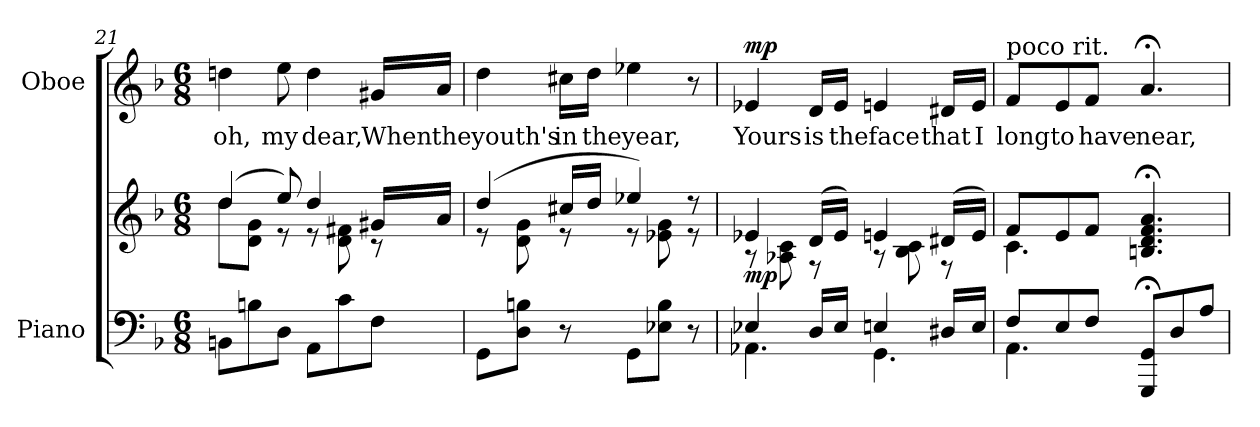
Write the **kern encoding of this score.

**kern	**kern	**dynam	**kern	**text	**dynam
*part2	*part2	*part2	*part1	*part1	*part1
*staff3	*staff2	*staff2/3	*staff1	*staff1	*staff1
*I"Piano	*	*	*I"Oboe	*	*
*I'Pno.	*	*	*I'Ob.	*	*
*clefF4	*clefG2	*	*clefG2	*	*
*k[b-]	*k[b-]	*	*k[b-]	*	*
*M6/8	*M6/8	*	*M6/8	*	*
=21	=21	=21	=21	=21	=21
*	*^	*	*	*	*
!	!	!	!	!	!LO:LY:b	!
8BBn\L	(4dd/	8dd\L	.	4ddn\	oh,	.
8Bn\	.	8d\ 8g\J	.	.	.	.
!	!	!	!	!	!LO:LY:b	!
8D\J	8ee/)	8r	.	8ee\	my	.
!	!	!	!	!	!LO:LY:b	!
8AA\L	4dd/	8r	.	4dd\	dear,	.
8c\	.	8d\ 8f#X\	.	.	.	.
!	!	!	!	!	!LO:LY:b	!
8F\J	16g#X/LL	8r	.	16g#X/LL	When	.
!	!	!	!	!	!LO:LY:b	!
.	16a/JJ	.	.	16a/JJ	the	.
!!LO:LB:g=z
=22	=22	=22	=22	=22	=22	=22
!	!	!	!	!	!LO:LY:b	!
8GG\L	(4dd/	8r	.	4dd\	youth's	.
8D\ 8Bn\J	.	8d\ 8g\	.	.	.	.
!	!	!	!	!	!LO:LY:b	!
8r	16cc#X/LL	8r	.	16cc#X\LL	in	.
!	!	!	!	!	!LO:LY:b	!
.	16dd/JJ	.	.	16dd\JJ	the	.
!	!	!	!	!	!LO:LY:b	!
8GG\L	4ee-X/)	8r	.	4ee-X\	year,	.
8E-X\ 8B\J	.	8e-X\ 8g\	.	.	.	.
8r	8r	8r	.	8r	.	.
=23	=23	=23	=23	=23	=23	=23
*^	*	*	*	*	*	*
!	!	!	!	!LO:DY:b	!	!LO:LY:b	!LO:DY:a
4E-X/	4.AA-X\	4e-X/	8r	mp	4e-X/	Yours	mp
.	.	.	8A-X\ 8c\	.	.	.	.
!	!	!	!	!	!	!LO:LY:b	!
16D/LL	.	(16d/LL	8r	.	16d/LL	is	.
!	!	!	!	!	!	!LO:LY:b	!
16E-/JJ	.	16e-/JJ)	.	.	16e-/JJ	the	.
!	!	!	!	!	!	!LO:LY:b	!
4En/	4.GG\	4en/	8r	.	4en/	face	.
.	.	.	8B-\ 8c\	.	.	.	.
!	!	!	!	!	!	!LO:LY:b	!
16D#X/LL	.	(16d#X/LL	8r	.	16d#X/LL	that	.
!	!	!	!	!	!	!LO:LY:b	!
16E/JJ	.	16e/JJ)	.	.	16e/JJ	I	.
=24	=24	=24	=24	=24	=24	=24	=24
!	!	!	!	!	!LO:TX:a:t=poco rit.	!	!
!	!	!	!	!	!	!LO:LY:b	!
8F/L	4.AA\	8f/L	4.c\	.	8f/L	long	.
!	!	!	!	!	!	!LO:LY:b	!
8E/	.	8e/	.	.	8e/	to	.
!	!	!	!	!	!	!LO:LY:b	!
8F/J	.	8f/J	.	.	8f/J	have	.
!	!	!	!	!	!	!LO:LY:b	!
8GGG/;< 8GG/;<L	4.ryy	4.Bn/;< 4.d/;< 4.f/;< 4.a/;<	4.ryy	.	4.a;</	near,	.
8D/	.	.	.	.	.	.	.
8A/J	.	.	.	.	.	.	.
*v	*v	*	*	*	*	*	*
*	*v	*v	*	*	*	*
=	=	=	=	=	=
*-	*-	*-	*-	*-	*-
